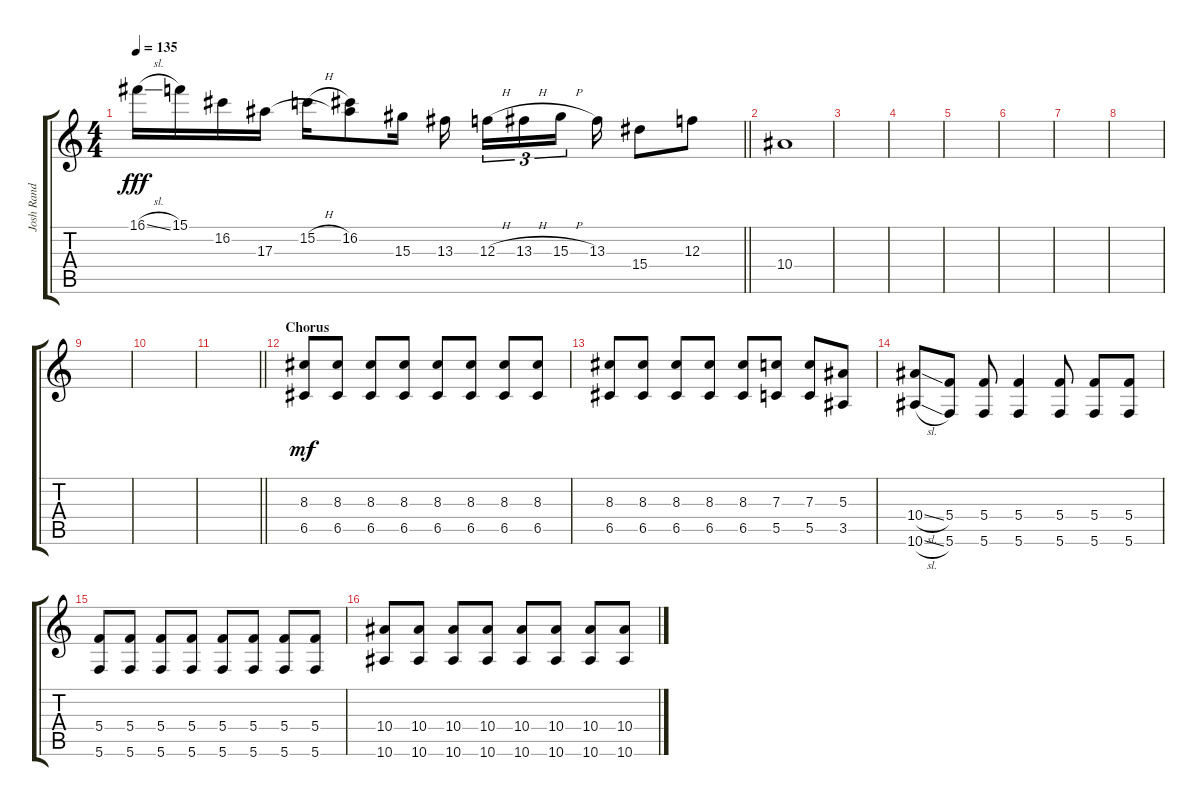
\track ("Josh Rand Solo" "Josh Rand ") {instrument overdrivenguitar}
\staff {score tabs}
\tuning (D4 A3 F3 C3 G2 C2) {hide}
\ts (4 4)
\tempo 135
\clef g2
\barLineRight lightlight
\ks c
16.1{sl}.16{dy fff} 15.1.16 16.2.16 17.3.16 15.2{h}.16 (16.2 17.3{t}).8 15.3.16 13.3.16{beam splitsecondary} 12.3{h}.16{tu (3 2)} 13.3{h}.16{tu (3 2)} 15.3{h}.16{tu (3 2) beam splitsecondary} 13.3.16 15.4.8 12.3.8 |
10.4.1{volume 0} |
|
|
|
|
|
|
|
|
\barLineRight lightlight
|
\section ("" "Chorus")
(8.3 6.5).8{dy mf volume 13 balance 5} (8.3 6.5).8 (8.3 6.5).8 (8.3 6.5).8 (8.3 6.5).8 (8.3 6.5).8 (8.3 6.5).8 (8.3 6.5).8 |
(8.3 6.5).8 (8.3 6.5).8 (8.3 6.5).8 (8.3 6.5).8 (8.3 6.5).8 (7.3 5.5).8 (7.3 5.5).8 (5.3 3.5).8 |
(10.4{sl} 10.6{sl}).8 (5.4 5.6).8 (5.4 5.6).8 (5.4 5.6).4 (5.4 5.6).8 (5.4 5.6).8 (5.4 5.6).8 |
(5.4 5.6).8 (5.4 5.6).8 (5.4 5.6).8 (5.4 5.6).8 (5.4 5.6).8 (5.4 5.6).8 (5.4 5.6).8 (5.4 5.6).8 |
(10.4 10.6).8 (10.4 10.6).8 (10.4 10.6).8 (10.4 10.6).8 (10.4 10.6).8 (10.4 10.6).8 (10.4 10.6).8 (10.4 10.6).8
